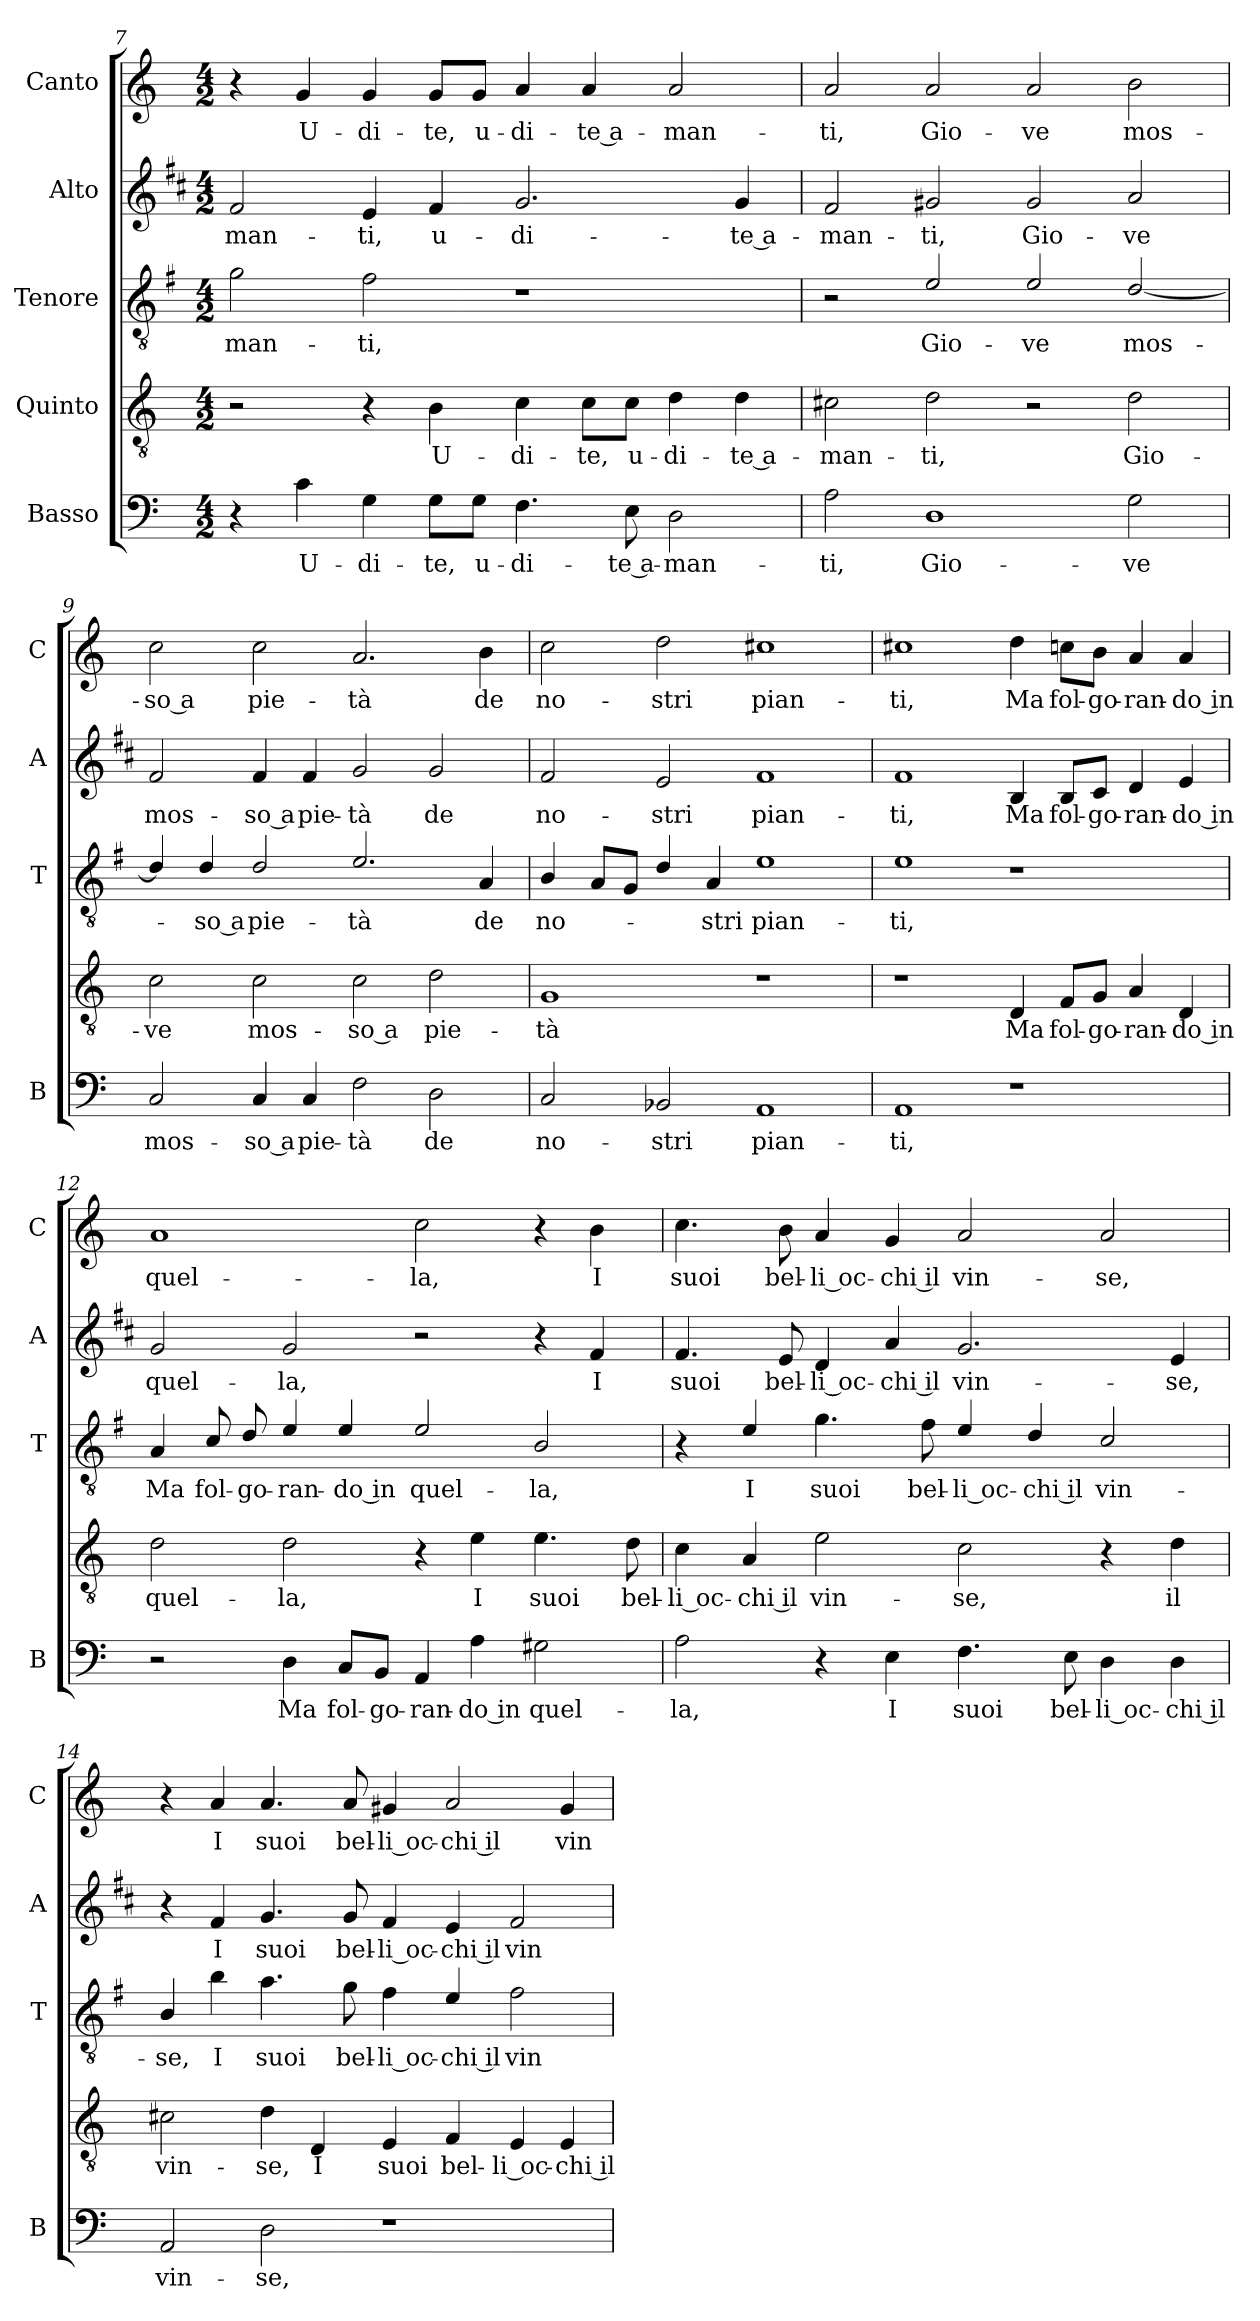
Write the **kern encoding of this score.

**kern	**text	**kern	**text	**kern	**text	**kern	**text	**kern	**text
*part5	*part5	*part4	*part4	*part3	*part3	*part2	*part2	*part1	*part1
*staff5	*staff5	*staff4	*staff4	*staff3	*staff3	*staff2	*staff2	*staff1	*staff1
*I"Basso	*	*I"Quinto	*	*I"Tenore	*	*I"Alto	*	*I"Canto	*
*I'B	*	*	*	*I'T	*	*I'A	*	*I'C	*
!!LO:PB:g=z
*clefF4	*	*clefGv2	*	*clefGv2	*	*clefG2	*	*clefG2	*
*	*	*	*	*ITrd4c7	*	*ITrd1c2	*	*	*
*k[]	*	*k[]	*	*k[]	*	*k[]	*	*k[]	*
*C:	*	*C:	*	*C:	*	*C:	*	*C:	*
*M4/2	*	*M4/2	*	*M4/2	*	*M4/2	*	*M4/2	*
=7	=7	=7	=7	=7	=7	=7	=7	=7	=7
!	!	!	!	!	!LO:LY:b	!	!LO:LY:b	!	!
4r	.	2r	.	2c\	-man-	2e/	-man-	4r	.
!	!LO:LY:b	!	!	!	!	!	!	!	!LO:LY:b
4c\	U-	.	.	.	.	.	.	4g/	U-
!	!LO:LY:b	!	!	!	!LO:LY:b	!	!LO:LY:b	!	!LO:LY:b
4G\	-di-	4r	.	2B\	-ti,	4d/	-ti,	4g/	-di-
!	!LO:LY:b	!	!LO:LY:b	!	!	!	!LO:LY:b	!	!LO:LY:b
8G\L	-te,	4B\	U-	.	.	4e/	u-	8g/L	-te,
!	!LO:LY:b	!	!	!	!	!	!	!	!LO:LY:b
8G\J	u-	.	.	.	.	.	.	8g/J	u-
!	!LO:LY:b	!	!LO:LY:b	!	!	!	!LO:LY:b	!	!LO:LY:b
4.F\	-di-	4c\	-di-	1r	.	2.f/	-di-	4a/	-di-
!	!	!	!LO:LY:b	!	!	!	!	!	!LO:LY:b
.	.	8c\L	-te,	.	.	.	.	4a/	-te a-
!	!LO:LY:b	!	!LO:LY:b	!	!	!	!	!	!
8E\	-te a-	8c\J	u-	.	.	.	.	.	.
!	!LO:LY:b	!	!LO:LY:b	!	!	!	!	!	!LO:LY:b
2D\	-man-	4d\	-di-	.	.	.	.	2a/	-man-
!	!	!	!LO:LY:b	!	!	!	!LO:LY:b	!	!
.	.	4d\	-te a-	.	.	4f/	-te a-	.	.
=8	=8	=8	=8	=8	=8	=8	=8	=8	=8
!	!LO:LY:b	!	!LO:LY:b	!	!	!	!LO:LY:b	!	!LO:LY:b
2A\	-ti,	2c#X\	-man-	2r	.	2e/	-man-	2a/	-ti,
!	!LO:LY:b	!	!LO:LY:b	!	!LO:LY:b	!	!LO:LY:b	!	!LO:LY:b
1D	Gio-	2d\	-ti,	2A/	Gio-	2f#X/	-ti,	2a/	Gio-
!	!	!	!	!	!LO:LY:b	!	!LO:LY:b	!	!LO:LY:b
.	.	2r	.	2A/	-ve	2f#/	Gio-	2a/	-ve
!	!LO:LY:b	!	!LO:LY:b	!	!LO:LY:b	!	!LO:LY:b	!	!LO:LY:b
2G\	-ve	2d\	Gio-	[2G/	mos-	2g/	-ve	2b\	mos-
=9	=9	=9	=9	=9	=9	=9	=9	=9	=9
!	!LO:LY:b	!	!LO:LY:b	!	!	!	!LO:LY:b	!	!LO:LY:b
2C/	mos-	2c\	-ve	4G/]	.	2e/	mos-	2cc\	-so a
!	!	!	!	!	!LO:LY:b	!	!	!	!
.	.	.	.	4G/	-so a	.	.	.	.
!	!LO:LY:b	!	!LO:LY:b	!	!LO:LY:b	!	!LO:LY:b	!	!LO:LY:b
4C/	-so a	2c\	mos-	2G/	pie-	4e/	-so a	2cc\	pie-
!	!LO:LY:b	!	!	!	!	!	!LO:LY:b	!	!
4C/	pie-	.	.	.	.	4e/	pie-	.	.
!	!LO:LY:b	!	!LO:LY:b	!	!LO:LY:b	!	!LO:LY:b	!	!LO:LY:b
2F\	-tà	2c\	-so a	2.A/	-tà	2f/	-tà	2.a/	-tà
!	!LO:LY:b	!	!LO:LY:b	!	!	!	!LO:LY:b	!	!
2D\	de	2d\	pie-	.	.	2f/	de	.	.
!	!	!	!	!	!LO:LY:b	!	!	!	!LO:LY:b
.	.	.	.	4D/	de	.	.	4b\	de
!!LO:LB:g=z
=10	=10	=10	=10	=10	=10	=10	=10	=10	=10
!	!LO:LY:b	!	!LO:LY:b	!	!LO:LY:b	!	!LO:LY:b	!	!LO:LY:b
2C/	no-	1G	-tà	4E/	no-	2e/	no-	2cc\	no-
.	.	.	.	8D/L	.	.	.	.	.
.	.	.	.	8C/J	.	.	.	.	.
!	!LO:LY:b	!	!	!	!	!	!LO:LY:b	!	!LO:LY:b
2BB-X/	-stri	.	.	4G/	.	2d/	-stri	2dd\	-stri
!	!	!	!	!	!LO:LY:b	!	!	!	!
.	.	.	.	4D/	-stri	.	.	.	.
!	!LO:LY:b	!	!	!	!LO:LY:b	!	!LO:LY:b	!	!LO:LY:b
1AA	pian-	1r	.	1A	pian-	1e	pian-	1cc#X	pian-
=11	=11	=11	=11	=11	=11	=11	=11	=11	=11
!	!LO:LY:b	!	!	!	!LO:LY:b	!	!LO:LY:b	!	!LO:LY:b
1AA	-ti,	1r	.	1A	-ti,	1e	-ti,	1cc#X	-ti,
!	!	!	!LO:LY:b	!	!	!	!LO:LY:b	!	!LO:LY:b
1r	.	4D/	Ma	1r	.	4A/	Ma	4dd\	Ma
!	!	!	!LO:LY:b	!	!	!	!LO:LY:b	!	!LO:LY:b
.	.	8F/L	fol-	.	.	8A/L	fol-	8ccn\L	fol-
!	!	!	!LO:LY:b	!	!	!	!LO:LY:b	!	!LO:LY:b
.	.	8G/J	-go-	.	.	8B/J	-go-	8b\J	-go-
!	!	!	!LO:LY:b	!	!	!	!LO:LY:b	!	!LO:LY:b
.	.	4A/	-ran-	.	.	4c/	-ran-	4a/	-ran-
!	!	!	!LO:LY:b	!	!	!	!LO:LY:b	!	!LO:LY:b
.	.	4D/	-do in	.	.	4d/	-do in	4a/	-do in
=12	=12	=12	=12	=12	=12	=12	=12	=12	=12
!	!	!	!LO:LY:b	!	!LO:LY:b	!	!LO:LY:b	!	!LO:LY:b
2r	.	2d\	quel-	4D/	Ma	2f/	quel-	1a	quel-
!	!	!	!	!	!LO:LY:b	!	!	!	!
.	.	.	.	8F/	fol-	.	.	.	.
!	!	!	!	!	!LO:LY:b	!	!	!	!
.	.	.	.	8G/	-go-	.	.	.	.
!	!LO:LY:b	!	!LO:LY:b	!	!LO:LY:b	!	!LO:LY:b	!	!
4D\	Ma	2d\	-la,	4A/	-ran-	2f/	-la,	.	.
!	!LO:LY:b	!	!	!	!LO:LY:b	!	!	!	!
8C/L	fol-	.	.	4A/	-do in	.	.	.	.
!	!LO:LY:b	!	!	!	!	!	!	!	!
8BB/J	-go-	.	.	.	.	.	.	.	.
!	!LO:LY:b	!	!	!	!LO:LY:b	!	!	!	!LO:LY:b
4AA/	-ran-	4r	.	2A/	quel-	2r	.	2cc\	-la,
!	!LO:LY:b	!	!LO:LY:b	!	!	!	!	!	!
4A\	-do in	4e\	I	.	.	.	.	.	.
!	!LO:LY:b	!	!LO:LY:b	!	!LO:LY:b	!	!	!	!
2G#X\	quel-	4.e\	suoi	2E/	-la,	4r	.	4r	.
!	!	!	!	!	!	!	!LO:LY:b	!	!LO:LY:b
.	.	.	.	.	.	4e/	I	4b\	I
!	!	!	!LO:LY:b	!	!	!	!	!	!
.	.	8d\	bel-	.	.	.	.	.	.
!!LO:LB:g=z
=13	=13	=13	=13	=13	=13	=13	=13	=13	=13
!	!LO:LY:b	!	!LO:LY:b	!	!	!	!LO:LY:b	!	!LO:LY:b
2A\	-la,	4c\	-li oc-	4r	.	4.e/	suoi	4.cc\	suoi
!	!	!	!LO:LY:b	!	!LO:LY:b	!	!	!	!
.	.	4A/	-chi il	4A/	I	.	.	.	.
!	!	!	!	!	!	!	!LO:LY:b	!	!LO:LY:b
.	.	.	.	.	.	8d/	bel-	8b\	bel-
!	!	!	!LO:LY:b	!	!LO:LY:b	!	!LO:LY:b	!	!LO:LY:b
4r	.	2e\	vin-	4.c\	suoi	4c/	-li oc-	4a/	-li oc-
!	!LO:LY:b	!	!	!	!	!	!LO:LY:b	!	!LO:LY:b
4E\	I	.	.	.	.	4g/	-chi il	4g/	-chi il
!	!	!	!	!	!LO:LY:b	!	!	!	!
.	.	.	.	8B\	bel-	.	.	.	.
!	!LO:LY:b	!	!LO:LY:b	!	!LO:LY:b	!	!LO:LY:b	!	!LO:LY:b
4.F\	suoi	2c\	-se,	4A/	-li oc-	2.f/	vin-	2a/	vin-
!	!	!	!	!	!LO:LY:b	!	!	!	!
.	.	.	.	4G/	-chi il	.	.	.	.
!	!LO:LY:b	!	!	!	!	!	!	!	!
8E\	bel-	.	.	.	.	.	.	.	.
!	!LO:LY:b	!	!	!	!LO:LY:b	!	!	!	!LO:LY:b
4D\	-li oc-	4r	.	2F/	vin-	.	.	2a/	-se,
!	!LO:LY:b	!	!LO:LY:b	!	!	!	!LO:LY:b	!	!
4D\	-chi il	4d\	il	.	.	4d/	-se,	.	.
=14	=14	=14	=14	=14	=14	=14	=14	=14	=14
!	!LO:LY:b	!	!LO:LY:b	!	!LO:LY:b	!	!	!	!
2AA/	vin-	2c#X\	vin-	4E/	-se,	4r	.	4r	.
!	!	!	!	!	!LO:LY:b	!	!LO:LY:b	!	!LO:LY:b
.	.	.	.	4e\	I	4e/	I	4a/	I
!	!LO:LY:b	!	!LO:LY:b	!	!LO:LY:b	!	!LO:LY:b	!	!LO:LY:b
2D\	-se,	4d\	-se,	4.d\	suoi	4.f/	suoi	4.a/	suoi
!	!	!	!LO:LY:b	!	!	!	!	!	!
.	.	4D/	I	.	.	.	.	.	.
!	!	!	!	!	!LO:LY:b	!	!LO:LY:b	!	!LO:LY:b
.	.	.	.	8c\	bel-	8f/	bel-	8a/	bel-
!	!	!	!LO:LY:b	!	!LO:LY:b	!	!LO:LY:b	!	!LO:LY:b
1r	.	4E/	suoi	4B\	-li oc-	4e/	-li oc-	4g#X/	-li oc-
!	!	!	!LO:LY:b	!	!LO:LY:b	!	!LO:LY:b	!	!LO:LY:b
.	.	4F/	bel-	4A/	-chi il	4d/	-chi il	2a/	-chi il
!	!	!	!LO:LY:b	!	!LO:LY:b	!	!LO:LY:b	!	!
.	.	4E/	-li oc-	2B\	vin-	2e/	vin-	.	.
!	!	!	!LO:LY:b	!	!	!	!	!	!LO:LY:b
.	.	4E/	-chi il	.	.	.	.	4g#/	vin-
=	=	=	=	=	=	=	=	=	=
*-	*-	*-	*-	*-	*-	*-	*-	*-	*-
